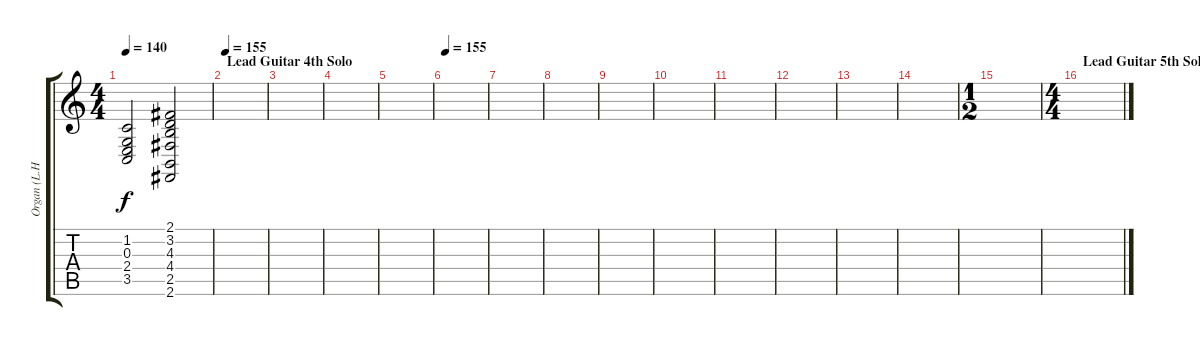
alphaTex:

\track ("Organ (L.Hand)" "Organ (L.H") {instrument churchorgan}
\staff {score tabs}
\tuning (E4 B3 G3 D3 A2 E2) {hide}
\ts (4 4)
\tempo 140
\clef g2
\ks c
(1.2 0.3 2.4 3.5).2{dy f} (2.1 3.2 4.3 4.4 2.5 2.6).2 |
\section ("" "Lead Guitar 4th Solo")
\tempo 155
|
|
|
|
\tempo 155
|
|
|
|
|
|
|
|
|
\ts (1 2)
|
\ts (4 4)
\section ("" "Lead Guitar 5th Solo")
